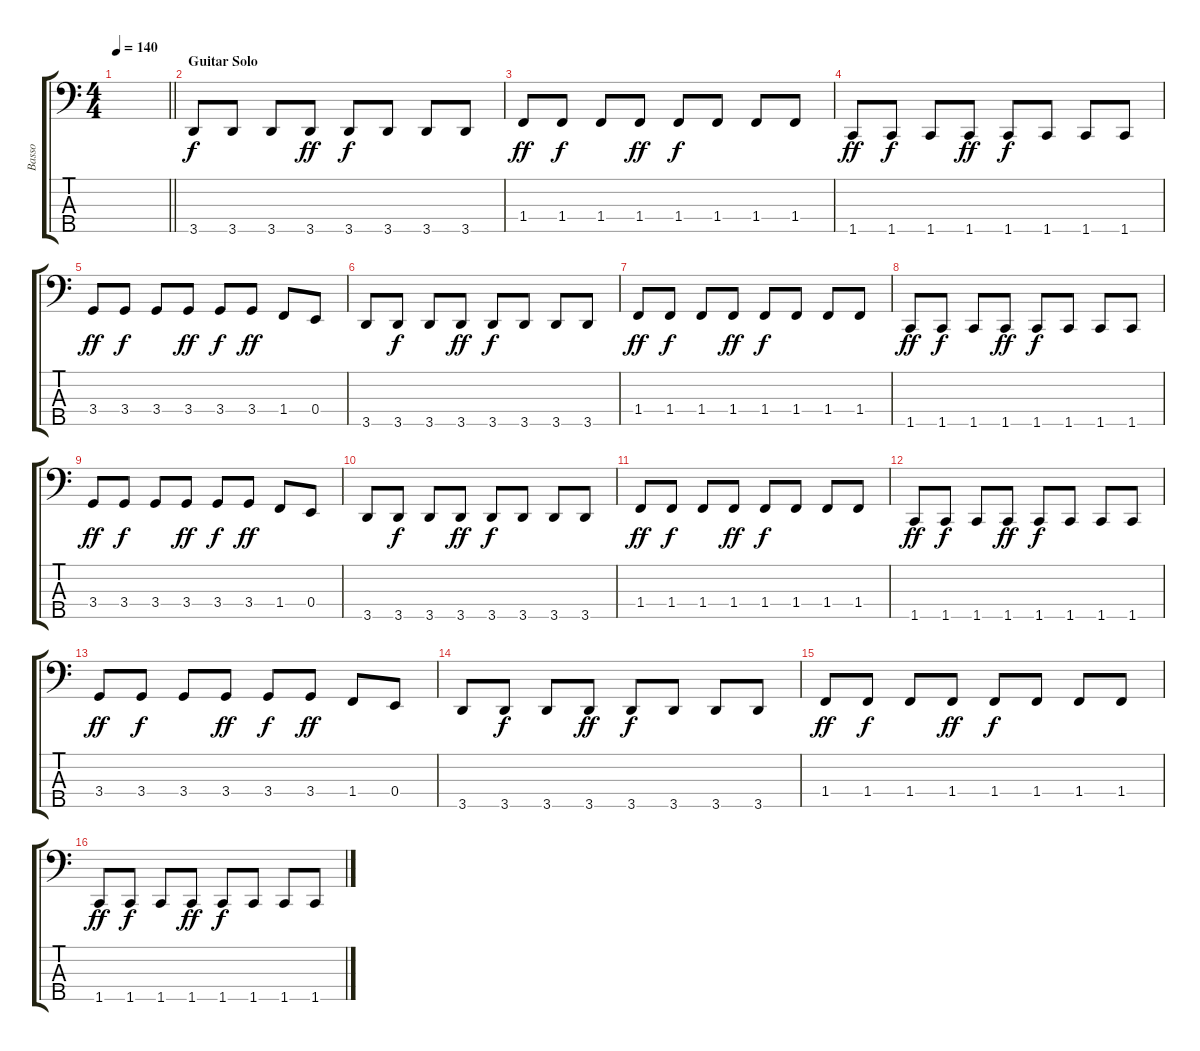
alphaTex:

\track ("Basso" "Basso") {instrument electricbasspick}
\staff {score tabs}
\tuning (G2 D2 A1 E1 B0) {hide}
\ts (4 4)
\tempo 140
\clef f4
\barLineRight lightlight
\ks c
|
\section ("" "Guitar Solo")
3.5.8 3.5.8{dy f} 3.5.8 3.5.8{dy ff} 3.5.8{dy f} 3.5.8 3.5.8 3.5.8 |
1.4.8{dy ff} 1.4.8{dy f} 1.4.8 1.4.8{dy ff} 1.4.8{dy f} 1.4.8 1.4.8 1.4.8 |
1.5.8{dy ff} 1.5.8{dy f} 1.5.8 1.5.8{dy ff} 1.5.8{dy f} 1.5.8 1.5.8 1.5.8 |
3.4.8{dy ff} 3.4.8{dy f} 3.4.8 3.4.8{dy ff} 3.4.8{dy f} 3.4.8{dy ff} 1.4.8 0.4.8 |
3.5.8 3.5.8{dy f} 3.5.8 3.5.8{dy ff} 3.5.8{dy f} 3.5.8 3.5.8 3.5.8 |
1.4.8{dy ff} 1.4.8{dy f} 1.4.8 1.4.8{dy ff} 1.4.8{dy f} 1.4.8 1.4.8 1.4.8 |
1.5.8{dy ff} 1.5.8{dy f} 1.5.8 1.5.8{dy ff} 1.5.8{dy f} 1.5.8 1.5.8 1.5.8 |
3.4.8{dy ff} 3.4.8{dy f} 3.4.8 3.4.8{dy ff} 3.4.8{dy f} 3.4.8{dy ff} 1.4.8 0.4.8 |
3.5.8 3.5.8{dy f} 3.5.8 3.5.8{dy ff} 3.5.8{dy f} 3.5.8 3.5.8 3.5.8 |
1.4.8{dy ff} 1.4.8{dy f} 1.4.8 1.4.8{dy ff} 1.4.8{dy f} 1.4.8 1.4.8 1.4.8 |
1.5.8{dy ff} 1.5.8{dy f} 1.5.8 1.5.8{dy ff} 1.5.8{dy f} 1.5.8 1.5.8 1.5.8 |
3.4.8{dy ff} 3.4.8{dy f} 3.4.8 3.4.8{dy ff} 3.4.8{dy f} 3.4.8{dy ff} 1.4.8 0.4.8 |
3.5.8 3.5.8{dy f} 3.5.8 3.5.8{dy ff} 3.5.8{dy f} 3.5.8 3.5.8 3.5.8 |
1.4.8{dy ff} 1.4.8{dy f} 1.4.8 1.4.8{dy ff} 1.4.8{dy f} 1.4.8 1.4.8 1.4.8 |
1.5.8{dy ff} 1.5.8{dy f} 1.5.8 1.5.8{dy ff} 1.5.8{dy f} 1.5.8 1.5.8 1.5.8
